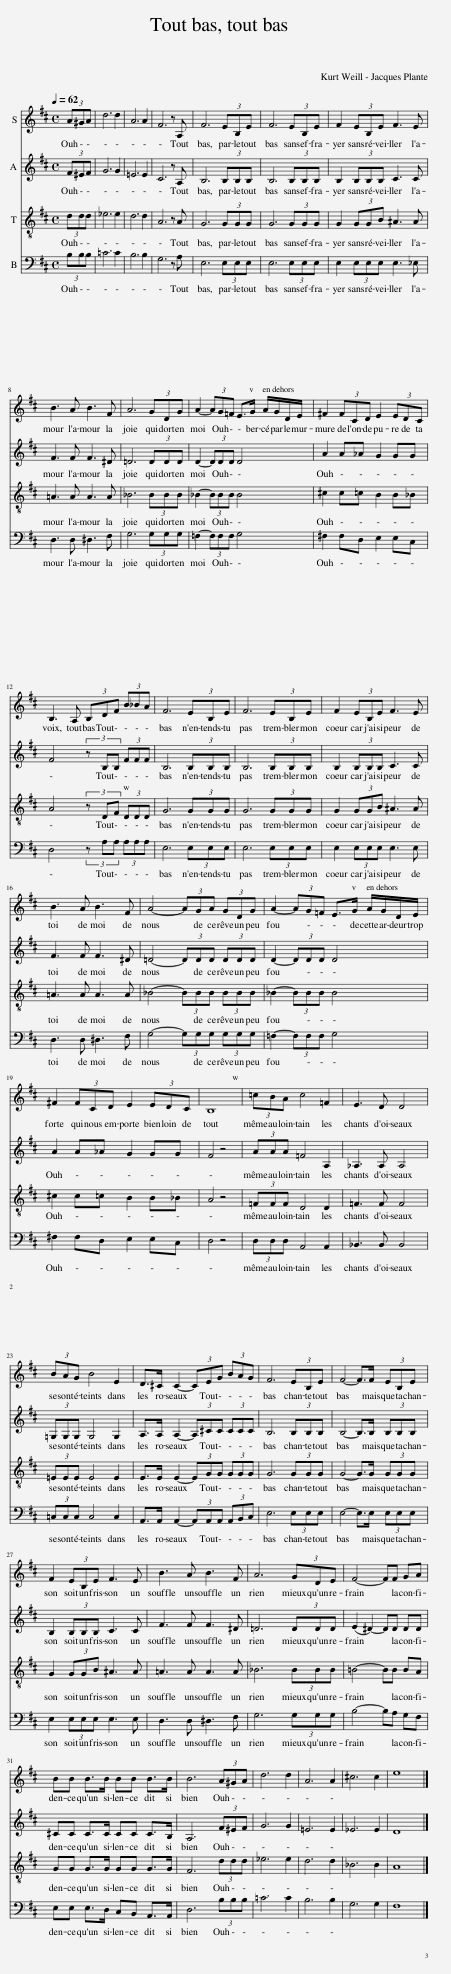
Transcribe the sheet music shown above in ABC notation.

X:1
%%score 1 2 3 4 5 6 7
L:1/8
Q:1/4=62
M:4/4
I:linebreak $
K:D
V:1 treble
V:2 treble
V:3 treble-8
V:4 bass
V:5 treble
V:6 bass transpose=-12
V:7 perc
K:none
V:1
 (3A^GA | d6 d2 | A6 A2 | F6 z A, | F6 (3EB,E | %5
 F6 (3EB,E | F2 (3EB,E F3 E |$ B3 A B3 F | A6 (3GDG | A2- (3AG=F E>G A/G/D/E/ | %10
 ^F2 (3FCD E2 (3EDC |$ B,3 A, (3B,DF (3B_BA | F6 (3EB,E | F6 (3EB,E | F2 (3EB,E F3 E |$ %15
 B3 A B3 F | A4- (3AGA (3GDG | A2- (3AG=F E>G A/G/D/E/ |$ ^F2 (3FCD E2 (3EDC | B,8 | %20
 (3=cBA c4 =F2 | E3 D D4 |$ (3BAG B4 E2 | D>^C C2- (3CEG (3BAG | F6 (3EB,E | %25
 F4- F>F (3EB,E |$ F2 (3EB,E F3 E | B3 A B3 F | A6 (3GDE | F4- FF GA |$ %30
 BB B>B BB B>B | B6 (3A^GA | d6 d2 | A6 A2 | ^c6 c2 | %35
 e8 |] %36
V:2
 (3F^EF | G6 G2 | =E6 E2 | C6 z A, | B,6 (3B,B,B, | %5
 B,6 (3B,B,B, | B,2 (3B,B,B, C3 C |$ F3 F F3 ^D | =D6 (3DDD | D2- (3DDD D4 | %10
 A2 A_A G2 GG |$ F4 (3z B,B, (3FFF | B,6 (3B,B,B, | B,6 (3B,B,B, | B,2 (3B,B,B, C3 C |$ %15
 F3 F F3 ^D | =D4- (3DDD (3DDD | D2- (3DDD D4 |$ A2 A_A G2 GG | F4 z4 | %20
 (3AAA =F4 A,2 | _A,3 A, A,4 |$ (3=G,G,G, G,4 G,2 | A,>A, A,2- (3A,^CC (3CCC | B,6 (3B,B,B, | %25
 B,4- B,>B, (3B,B,B, |$ B,2 (3B,B,B, C3 C | F3 F F3 ^D | =D6 (3DDD | (E2 ^D2-) DD DD |$ %30
 ^CC C>C CC C>B, | A,6 (3F^EF | G6 G2 | =E6 E2 | _E6 E2 | %35
 D8 |] %36
V:3
 (3ddd | _e6 e2 | d6 d2 | A6 z A | G6 (3GGG | %5
 G6 (3GGG | G2 (3GGB ^A3 A |$ =A3 A A3 A | _B6 (3BBB | _B2- (3BBB B4 | %10
 ^c2 c=c B2 B_B |$ A4 (3z DF (3DDD | G6 (3GGG | G6 (3GGG | G2 (3GGB ^A3 A |$ %15
 =A3 A A3 A | _B4- (3BBB (3BBB | _B2- (3BBB B4 |$ ^c2 c=c B2 B_B | A4 z4 | %20
 (3=FFF D4 D2 | =F3 F F4 |$ (3=EEE E4 E2 | E>E E2- (3EGG (3GGG | G6 (3GGG | %25
 G4- G>G (3GGG |$ G2 (3GGB ^A3 A | =A3 A A3 A | _B6 (3BBB | =B4- BB BA |$ %30
 GG G>G GG G>G | F6 (3ddd | _e6 e2 | d6 d2 | _B6 B2 | %35
 A8 |] %36
V:4
 (3B,B,B, | =C6 C2 | B,6 B,2 | G,6 z A, | E,6 (3E,E,E, | %5
 E,6 (3E,E,E, | E,2 (3E,E,E, E,3 _E, |$ D,3 D, ^D,3 F, | G,6 (3G,G,G, | =F,2- (3F,F,F, G,4 | %10
 ^F,2 F,D, E,2 E,C, |$ D,4 (3z A,A, (3A,A,A, | E,6 (3E,E,E, | E,6 (3E,E,E, | E,2 (3E,E,E, E,3 E, |$ %15
 D,3 D, ^D,3 F, | G,4- (3G,G,G, (3G,G,G, | =F,2- (3F,F,F, G,4 |$ ^F,2 F,D, E,2 E,C, | D,4 z4 | %20
 (3D,D,D, A,,4 A,,2 | _B,,3 B,, B,,4 |$ (3=C,C,C, C,4 C,2 | A,,>A,, A,,2- (3A,,A,,A,, (3A,,B,,C, | E,6 (3E,E,E, | %25
 E,4- E,>E, (3E,E,E, |$ E,2 (3E,E,E, E,3 E, | D,3 D, ^D,3 F, | G,6 (3G,G,G, | B,4- B,A, G,F, |$ %30
 E,E, E,>D, C,B,, A,,>A,, | D,6 (3B,B,B, | =C6 C2 | B,6 B,2 | G,6 G,2 | %35
 F,8 |] %36
V:5
 z2 | z8 | z8 | z8 | z8 | %5
 z8 | z8 |$ z8 | z8 | z8 | %10
 z8 |$ z8 | z8 | z8 | z8 |$ %15
 z8 | z8 | z8 |$ z8 | z4 z/ D/4 C/4 D/ E/ F/ A/ [CGB]/ A/ | %20
 z8 | x8 |$ x8 | x8 | x8 | %25
 x8 |$ x8 | x8 | x8 | x8 |$ %30
 x8 | x8 | x8 | x8 | x8 | %35
 x8 |] %36
V:6
 z2 | =F,4 F,4 | E,4 E,4 | A,,4 z4 | E,2 E, A, E,2 E, B,, | %5
 E,2 E, A, E,2 E, B,, | E,2 E, B,, E,2 E, _E, |$ D,2 A, D, ^D,2 D, F, | G,2 D D, G,2 D D, | G,2 D, _D, =C,2 G, C, | %10
 B,,2 F, =F, E,2 E, _E, |$ D,2 A, A,, D,2 z2 | E,2 E, A, E,2 E, B,, | E,2 E, A, E,2 E, B,, | E,2 E, B,, E,2 E, _E, |$ %15
 D,2 A, D, ^D,2 D, F, | G,2 D D, G,2 D D, | G,2 D, _D, =C,2 G, C, |$ B,,2 F, =F, E,2 E, _E, | D,2 A, A,, D,2 A, A,, | %20
 D,3 A, D,3 A, | E,2 E, E, E,2 D, C, |$ =C,2 G, G,, C,2 G, G,, | A,,2 A, A,, A,2 z2 | E,2 E, A, E,2 E, B,, | %25
 E,2 E, A, E,2 E, B,, |$ E,2 E, B,, E,2 E, _E, | D,2 A, D, ^D,2 D, F, | G,2 D D, G,2 D D, | F,2 B, B,, F,2 F, =F, |$ %30
 E,2 E, E, A,2 A, A, | D,2 D, D, D,2 z2 | =F,4 F,4 | E,4 E,4 | _E,4 E,4 | %35
 D,2 D, D, D,4 |] %36
V:7
[K:C] z2 | z8 | z8 | z8 | [F^f^g] ^=g [^c^g] ^g [F^g] ^g [^=c^g] ^g | %5
 [F^g] ^=g [^c^g] ^g [F^g] ^g [^=c^g] ^g | [F^g] ^=g [^c^g] ^g [F^g] ^g [^=c^g] ^g |$ [F^g] ^=g [f^g] ^g/ d/ f d [F^g]/ d/ =A | [F^f^g] ^=g [^c^g] ^g [F^g] ^g [^=c^g] ^g | [F^g] ^=g [^c^g] ^g [F^g] ^g [^=c^g] ^g | %10
 [F^g] ^=g [^c^g] ^g [F^g] ^g [^=c^g] ^g |$ [F^g] ^=g [^c^g] ^g/ ^g/ [F^g] ^g [^=c^g] ^g | [F^g] ^=g [^c^g] ^g [F^g] ^g [^=c^g] ^g | [F^g] ^=g [^c^g] ^g [F^g] ^g [^=c^g] ^g | [F^g] ^e [^c^=g] ^g [F^g] ^g [^=c^g] ^g |$ %15
 [F^g] ^=g [f^g] ^g/ d/ f d [F^g]/ d/ =A | [F^f^g] ^=g [^c^g] ^g [F^g] ^g [^=c^g] ^g | [F^g] ^=g [^c^g] ^g [F^g] ^g [^=c^g] ^g |$ [F^g] ^=g [^c^g] ^g [F^g] ^g [^=c^g] ^g | [F^g] ^=g [^c^g] ^g [F^g] ^g [^=c^g] ^g | %20
 [F^g] ^=g [^c^g] ^g [F^g] ^g [^=c^g] ^g | [F^g] ^=g [^c^g]/ ^g/ ^g [F^g] ^g [^=c^g] ^g |$ [F^g] ^=g [^c^g] ^g [F^g] ^g [^=c^g] ^g | [F^g] ^=g ^g f d3/2 f/ f/ d/ d | [F^f^g] ^=g [^c^g] ^g [F^g] ^g [^=c^g] ^g | %25
 [F^g] ^=g [^c^g] ^g [F^g] ^g [^=c^g] ^g |$ [F^g] ^=g [^c^g] ^g [F^g] ^g [^=c^g] ^g | [F^g] ^=g [f^g] ^g/ d/ f d [F^g]/ d/ =A | [F^f^g] ^=g [^c^g] ^g [F^g] ^g [^=c^g] ^g | [F^g] ^=g [^c^g] ^g [F^g] ^g [^=c^g] ^g |$ %30
 [F^g] ^=g [^c^g] ^g [F^g] ^g [^=c^g] ^g | [F^g] ^=g [^c^g] ^g/ ^g/ [F^g] ^g [^=c^g] ^g | [F^g] ^=g [^c^g] ^g [F^g] ^g [^=c^g] ^g | [F^g] ^=g [^c^g] ^g [F^g] ^g [^=c^g] ^g | [F^g] ^e [^c^=g] ^g [F^g] ^g [^=c^g] ^g | %35
 z8 |] %36
